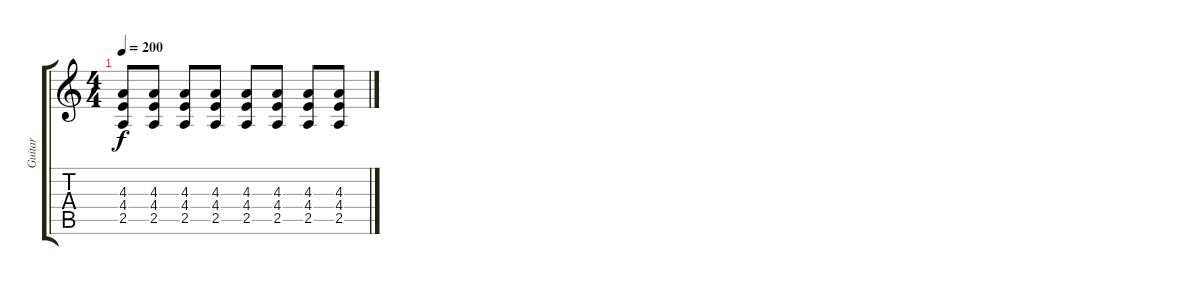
\track ("Guitar" "Guitar") {instrument distortionguitar}
\staff {score tabs}
\tuning (D4 A3 F3 C3 G2 D2) {hide}
\ts (4 4)
\tempo 200
\clef g2
\ks c
(4.3 4.4 2.5).8{dy f} (4.3 4.4 2.5).8 (4.3 4.4 2.5).8 (4.3 4.4 2.5).8 (4.3 4.4 2.5).8 (4.3 4.4 2.5).8 (4.3 4.4 2.5).8 (4.3 4.4 2.5).8
